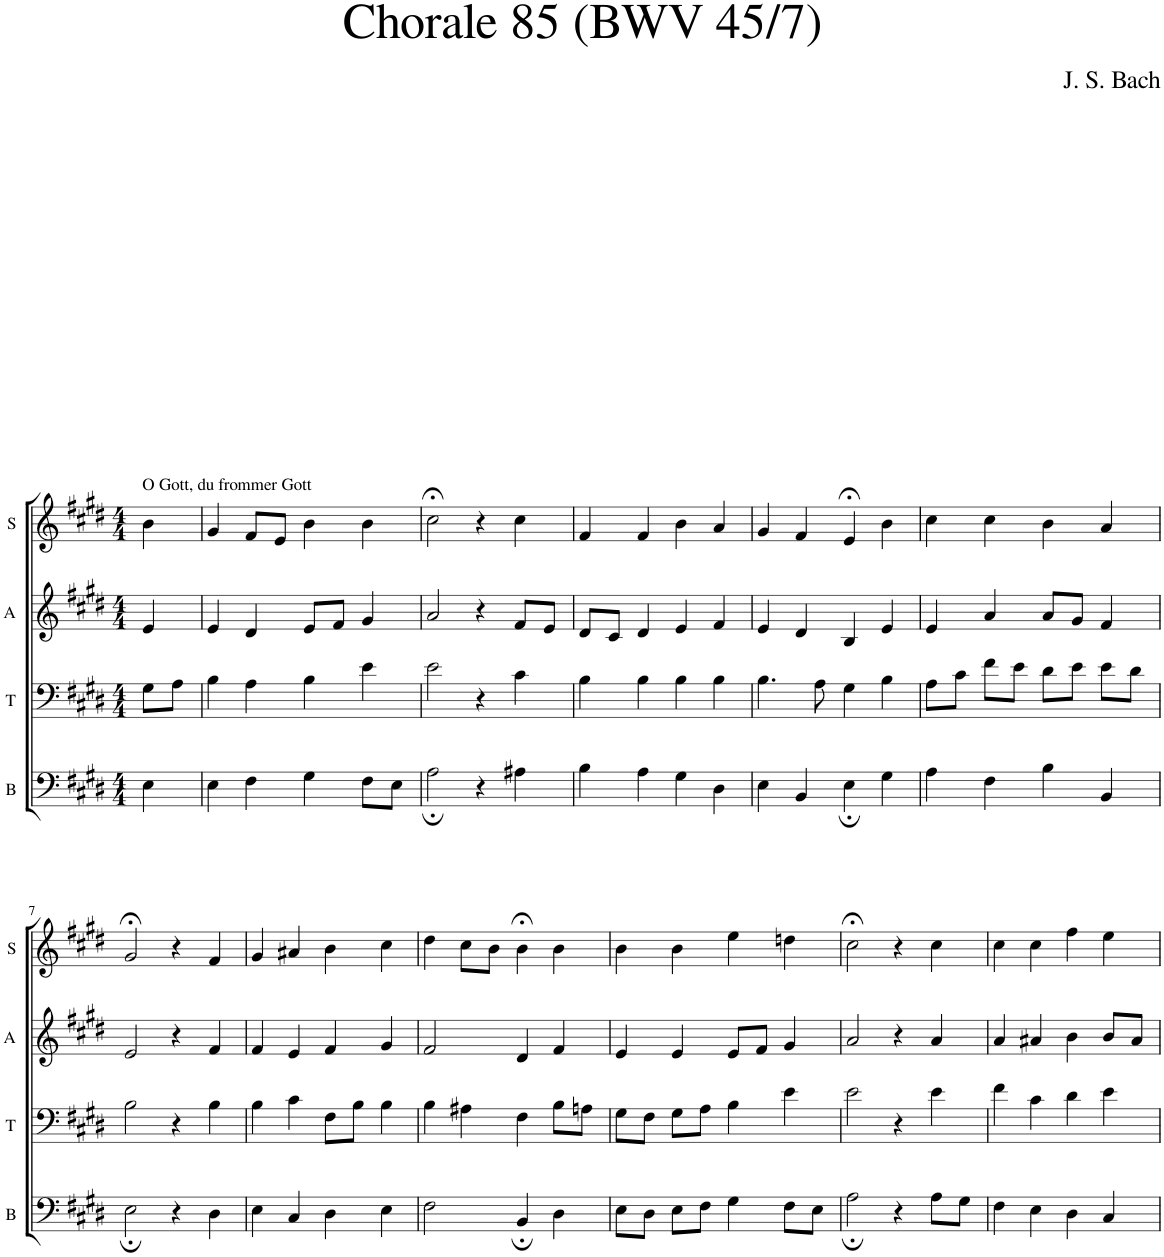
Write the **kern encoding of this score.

**kern	**kern	**kern	**kern
*part4	*part3	*part2	*part1
*staff4	*staff3	*staff2	*staff1
*I"B	*I"T	*I"A	*I"S
*I'B	*I'T	*I'A	*I'S
*clefF4	*clefF4	*clefG2	*clefG2
*k[f#c#g#d#]	*k[f#c#g#d#]	*k[f#c#g#d#]	*k[f#c#g#d#]
*M4/4	*M4/4	*M4/4	*M4/4
=1	=1	=1	=1
!	!	!	!LO:TX:a:t=O Gott, du frommer Gott
4E\	8G#\L	4e/	4b\
.	8A\J	.	.
=2	=2	=2	=2
4E\	4B\	4e/	4g#/
4F#\	4A\	4d#/	8f#/L
.	.	.	8e/J
4G#\	4B\	8e/L	4b\
.	.	8f#/J	.
8F#\L	4e\	4g#/	4b\
8E\J	.	.	.
=3	=3	=3	=3
2A;\	2e\	2a/	2cc#;<\
4r	4r	4r	4r
4A#X\	4c#\	8f#/L	4cc#\
.	.	8e/J	.
=4	=4	=4	=4
4B\	4B\	8d#/L	4f#/
.	.	8c#/J	.
4A\	4B\	4d#/	4f#/
4G#\	4B\	4e/	4b\
4D#\	4B\	4f#/	4a/
=5	=5	=5	=5
4E\	4.B\	4e/	4g#/
4BB/	.	4d#/	4f#/
.	8A\	.	.
4E;\	4G#\	4B/	4e;</
4G#\	4B\	4e/	4b\
=6	=6	=6	=6
4A\	8A\L	4e/	4cc#\
.	8c#\J	.	.
4F#\	8f#\L	4a/	4cc#\
.	8e\J	.	.
4B\	8d#\L	8a/L	4b\
.	8e\J	8g#/J	.
4BB/	8e\L	4f#/	4a/
.	8d#\J	.	.
!!LO:LB:g=z
=7	=7	=7	=7
2E;\	2B\	2e/	2g#;</
4r	4r	4r	4r
4D#\	4B\	4f#/	4f#/
=8	=8	=8	=8
4E\	4B\	4f#/	4g#/
4C#/	4c#\	4e/	4a#X/
4D#\	8F#\L	4f#/	4b\
.	8B\J	.	.
4E\	4B\	4g#/	4cc#\
=9	=9	=9	=9
2F#\	4B\	2f#/	4dd#\
.	4A#X\	.	8cc#\L
.	.	.	8b\J
4BB;/	4F#\	4d#/	4b;<\
4D#\	8B\L	4f#/	4b\
.	8An\J	.	.
=10	=10	=10	=10
8E\L	8G#\L	4e/	4b\
8D#\J	8F#\J	.	.
8E\L	8G#\L	4e/	4b\
8F#\J	8A\J	.	.
4G#\	4B\	8e/L	4ee\
.	.	8f#/J	.
8F#\L	4e\	4g#/	4ddn\
8E\J	.	.	.
=11	=11	=11	=11
2A;\	2e\	2a/	2cc#;<\
4r	4r	4r	4r
8A\L	4e\	4a/	4cc#\
8G#\J	.	.	.
=12	=12	=12	=12
4F#\	4f#\	4a/	4cc#\
4E\	4c#\	4a#X/	4cc#\
4D#\	4d#\	4b\	4ff#\
4C#/	4e\	8b/L	4ee\
.	.	8a#/J	.
=	=	=	=
*-	*-	*-	*-
